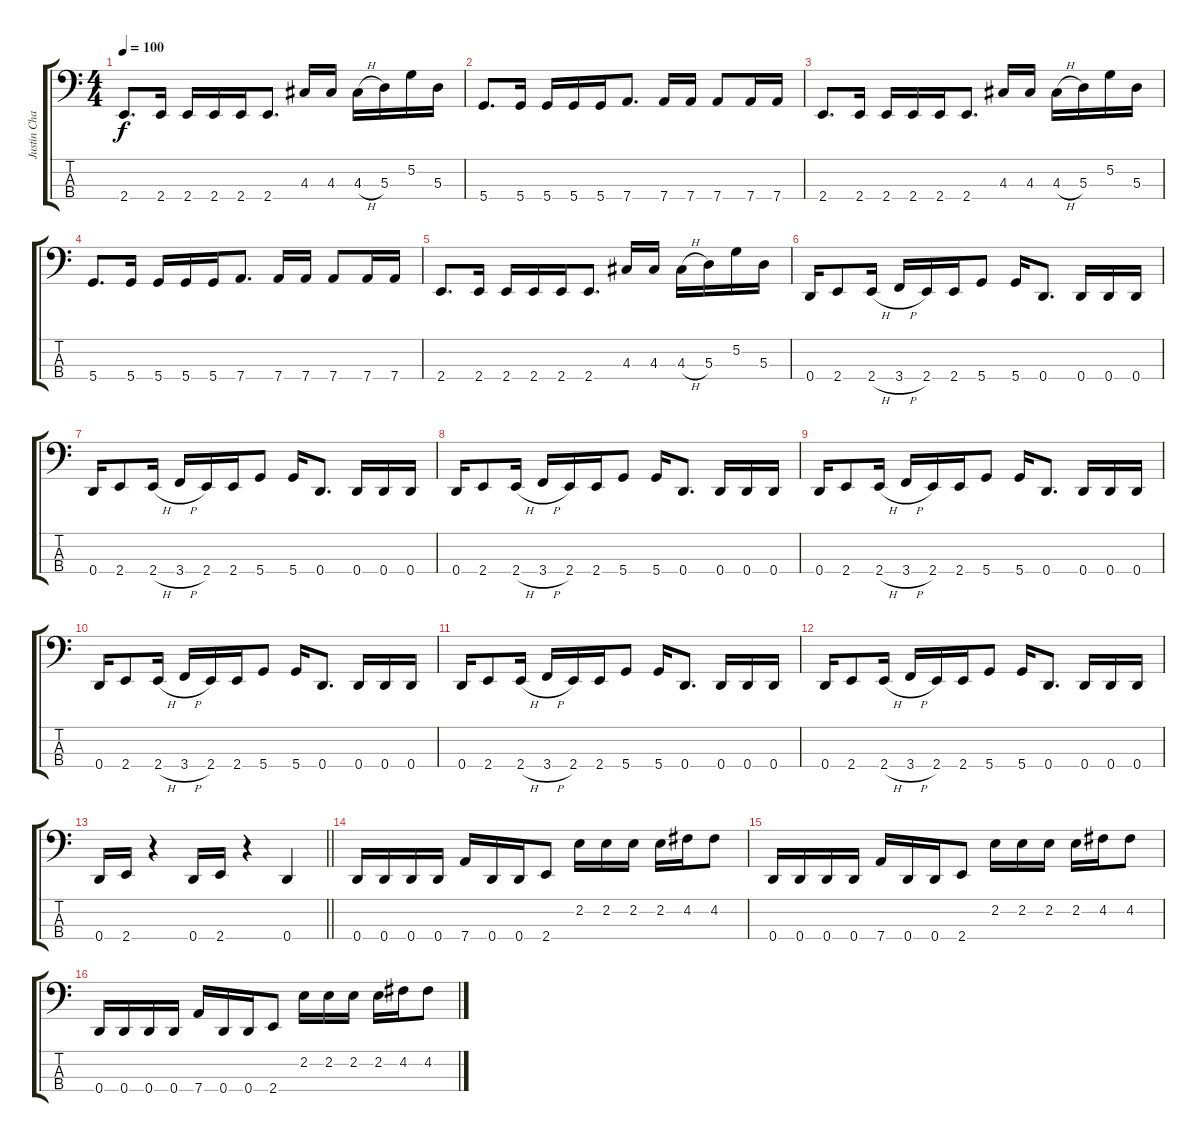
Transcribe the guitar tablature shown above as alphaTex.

\track ("Justin Chacellor" "Justin Cha") {instrument electricbasspick}
\staff {score tabs}
\tuning (G2 D2 A1 D1) {hide}
\ts (4 4)
\tempo 100
\clef f4
\ks c
2.4.8{d dy f} 2.4.16 2.4.16 2.4.16 2.4.16 2.4.8{d} 4.3.16 4.3.16 4.3{h}.16 5.3.16 5.2.16 5.3.16 |
5.4.8{d} 5.4.16 5.4.16 5.4.16 5.4.16 7.4.8{d} 7.4.16 7.4.16 7.4.8 7.4.16 7.4.16 |
2.4.8{d} 2.4.16 2.4.16 2.4.16 2.4.16 2.4.8{d} 4.3.16 4.3.16 4.3{h}.16 5.3.16 5.2.16 5.3.16 |
5.4.8{d} 5.4.16 5.4.16 5.4.16 5.4.16 7.4.8{d} 7.4.16 7.4.16 7.4.8 7.4.16 7.4.16 |
2.4.8{d} 2.4.16 2.4.16 2.4.16 2.4.16 2.4.8{d} 4.3.16 4.3.16 4.3{h}.16 5.3.16 5.2.16 5.3.16 |
0.4.16 2.4.8 2.4{h}.16 3.4{h}.16 2.4.16 2.4.16 5.4.8 5.4.16 0.4.8{d} 0.4.16 0.4.16 0.4.16 |
0.4.16 2.4.8 2.4{h}.16 3.4{h}.16 2.4.16 2.4.16 5.4.8 5.4.16 0.4.8{d} 0.4.16 0.4.16 0.4.16 |
0.4.16 2.4.8 2.4{h}.16 3.4{h}.16 2.4.16 2.4.16 5.4.8 5.4.16 0.4.8{d} 0.4.16 0.4.16 0.4.16 |
0.4.16 2.4.8 2.4{h}.16 3.4{h}.16 2.4.16 2.4.16 5.4.8 5.4.16 0.4.8{d} 0.4.16 0.4.16 0.4.16 |
0.4.16 2.4.8 2.4{h}.16 3.4{h}.16 2.4.16 2.4.16 5.4.8 5.4.16 0.4.8{d} 0.4.16 0.4.16 0.4.16 |
0.4.16 2.4.8 2.4{h}.16 3.4{h}.16 2.4.16 2.4.16 5.4.8 5.4.16 0.4.8{d} 0.4.16 0.4.16 0.4.16 |
0.4.16 2.4.8 2.4{h}.16 3.4{h}.16 2.4.16 2.4.16 5.4.8 5.4.16 0.4.8{d} 0.4.16 0.4.16 0.4.16 |
\barLineRight lightlight
0.4.16 2.4.16 r.4 0.4.16 2.4.16 r.4 0.4.4 |
0.4.16 0.4.16 0.4.16 0.4.16 7.4.16 0.4.16 0.4.16 2.4.8 2.2.16 2.2.16 2.2.16 2.2.16 4.2.16 4.2.8 |
0.4.16 0.4.16 0.4.16 0.4.16 7.4.16 0.4.16 0.4.16 2.4.8 2.2.16 2.2.16 2.2.16 2.2.16 4.2.16 4.2.8 |
0.4.16 0.4.16 0.4.16 0.4.16 7.4.16 0.4.16 0.4.16 2.4.8 2.2.16 2.2.16 2.2.16 2.2.16 4.2.16 4.2.8
